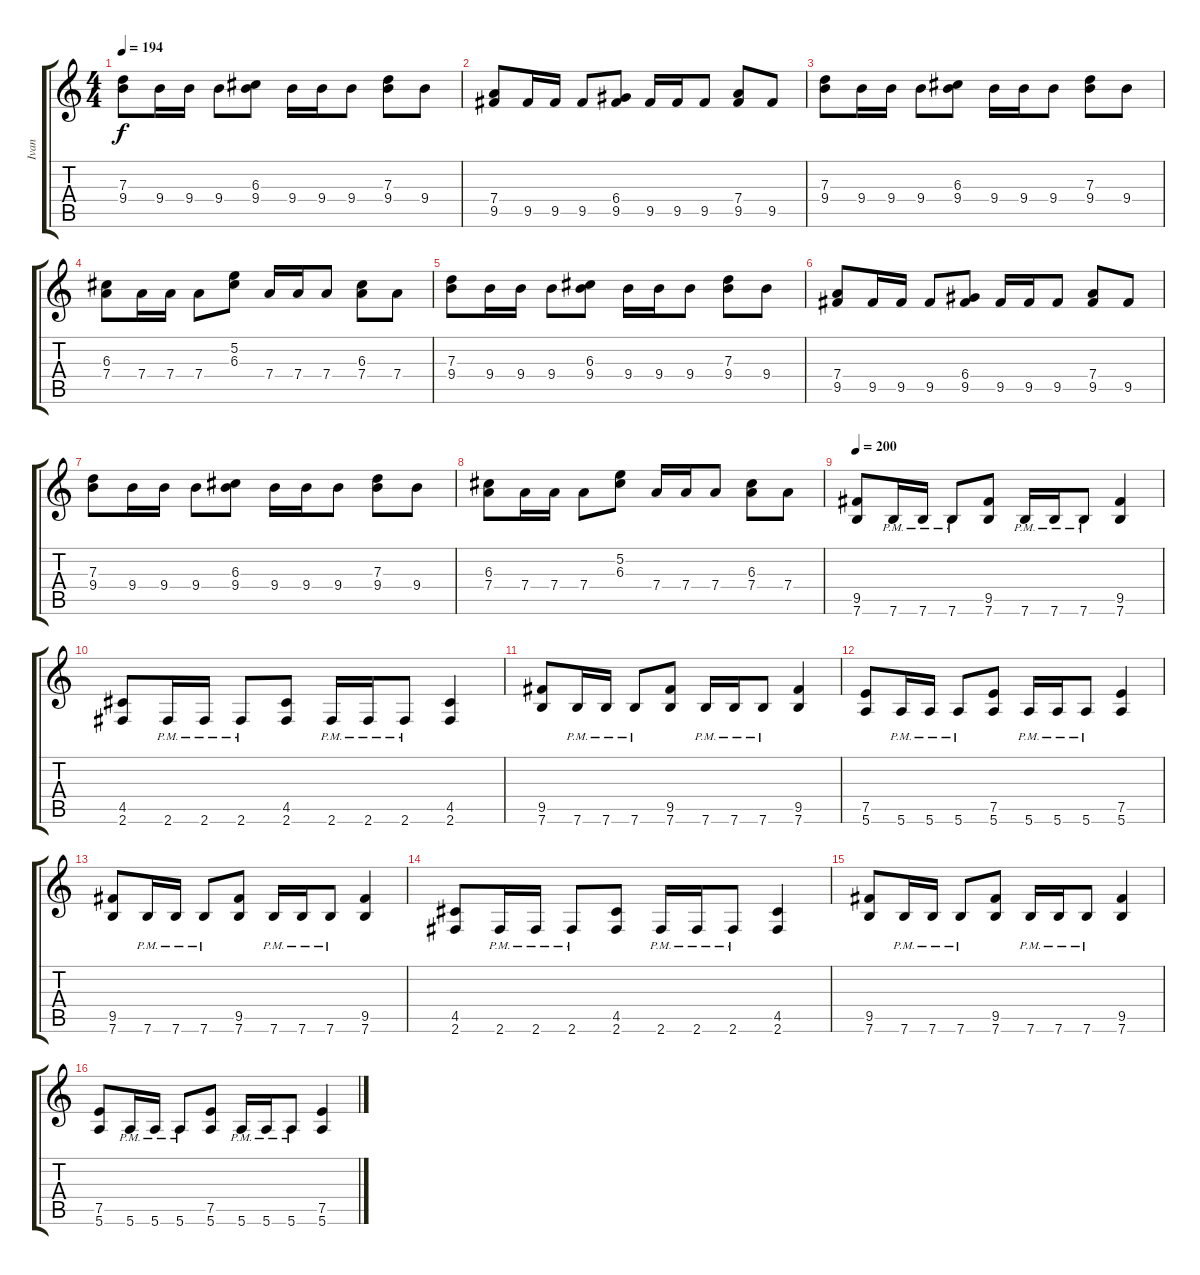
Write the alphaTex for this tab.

\track ("Ivan" "Ivan") {instrument distortionguitar}
\staff {score tabs}
\tuning (E4 B3 G3 D3 A2 E2) {hide}
\ts (4 4)
\tempo 194
\clef g2
\ks c
(7.3 9.4).8{dy f} 9.4.16 9.4.16 9.4.8 (6.3 9.4).8 9.4.16 9.4.16 9.4.8 (7.3 9.4).8 9.4.8 |
(7.4 9.5).8 9.5.16 9.5.16 9.5.8 (6.4 9.5).8 9.5.16 9.5.16 9.5.8 (7.4 9.5).8 9.5.8 |
(7.3 9.4).8 9.4.16 9.4.16 9.4.8 (6.3 9.4).8 9.4.16 9.4.16 9.4.8 (7.3 9.4).8 9.4.8 |
(6.3 7.4).8 7.4.16 7.4.16 7.4.8 (5.2 6.3).8 7.4.16 7.4.16 7.4.8 (6.3 7.4).8 7.4.8 |
(7.3 9.4).8 9.4.16 9.4.16 9.4.8 (6.3 9.4).8 9.4.16 9.4.16 9.4.8 (7.3 9.4).8 9.4.8 |
(7.4 9.5).8 9.5.16 9.5.16 9.5.8 (6.4 9.5).8 9.5.16 9.5.16 9.5.8 (7.4 9.5).8 9.5.8 |
(7.3 9.4).8 9.4.16 9.4.16 9.4.8 (6.3 9.4).8 9.4.16 9.4.16 9.4.8 (7.3 9.4).8 9.4.8 |
(6.3 7.4).8 7.4.16 7.4.16 7.4.8 (5.2 6.3).8 7.4.16 7.4.16 7.4.8 (6.3 7.4).8 7.4.8 |
\tempo 200
(9.5 7.6).8 7.6{pm}.16 7.6{pm}.16 7.6{pm}.8 (9.5 7.6).8 7.6{pm}.16 7.6{pm}.16 7.6{pm}.8 (9.5 7.6).4 |
(4.5 2.6).8 2.6{pm}.16 2.6{pm}.16 2.6{pm}.8 (4.5 2.6).8 2.6{pm}.16 2.6{pm}.16 2.6{pm}.8 (4.5 2.6).4 |
(9.5 7.6).8 7.6{pm}.16 7.6{pm}.16 7.6{pm}.8 (9.5 7.6).8 7.6{pm}.16 7.6{pm}.16 7.6{pm}.8 (9.5 7.6).4 |
(7.5 5.6).8 5.6{pm}.16 5.6{pm}.16 5.6{pm}.8 (7.5 5.6).8 5.6{pm}.16 5.6{pm}.16 5.6{pm}.8 (7.5 5.6).4 |
(9.5 7.6).8 7.6{pm}.16 7.6{pm}.16 7.6{pm}.8 (9.5 7.6).8 7.6{pm}.16 7.6{pm}.16 7.6{pm}.8 (9.5 7.6).4 |
(4.5 2.6).8 2.6{pm}.16 2.6{pm}.16 2.6{pm}.8 (4.5 2.6).8 2.6{pm}.16 2.6{pm}.16 2.6{pm}.8 (4.5 2.6).4 |
(9.5 7.6).8 7.6{pm}.16 7.6{pm}.16 7.6{pm}.8 (9.5 7.6).8 7.6{pm}.16 7.6{pm}.16 7.6{pm}.8 (9.5 7.6).4 |
(7.5 5.6).8 5.6{pm}.16 5.6{pm}.16 5.6{pm}.8 (7.5 5.6).8 5.6{pm}.16 5.6{pm}.16 5.6{pm}.8 (7.5 5.6).4
